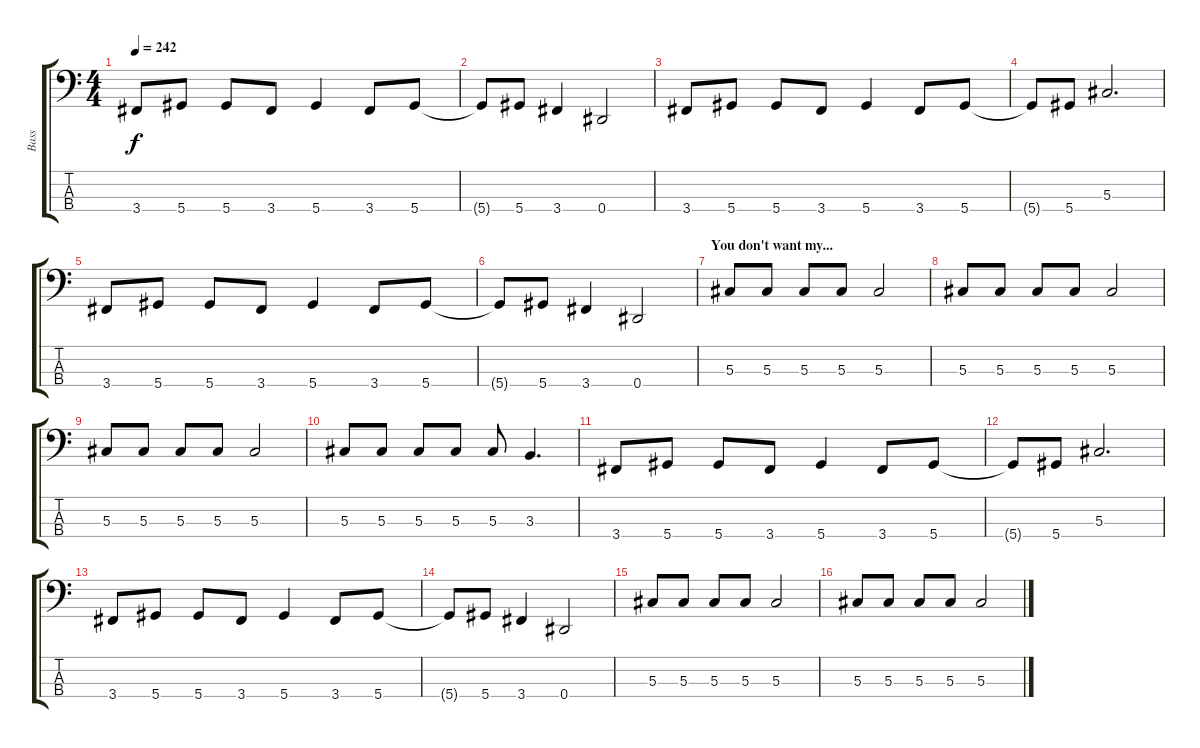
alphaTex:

\track ("Bass" "Bass") {instrument electricbasspick}
\staff {score tabs}
\tuning (Gb2 Db2 Ab1 Eb1) {hide}
\ts (4 4)
\tempo 242
\clef f4
\ks c
3.4.8{dy f} 5.4.8 5.4.8 3.4.8 5.4.4 3.4.8 5.4.8 |
5.4{t}.8 5.4.8 3.4.4 0.4.2 |
3.4.8 5.4.8 5.4.8 3.4.8 5.4.4 3.4.8 5.4.8 |
5.4{t}.8 5.4.8 5.3.2{d} |
3.4.8 5.4.8 5.4.8 3.4.8 5.4.4 3.4.8 5.4.8 |
5.4{t}.8 5.4.8 3.4.4 0.4.2 |
\section ("" "You don't want my...")
5.3.8 5.3.8 5.3.8 5.3.8 5.3.2 |
5.3.8 5.3.8 5.3.8 5.3.8 5.3.2 |
5.3.8 5.3.8 5.3.8 5.3.8 5.3.2 |
5.3.8 5.3.8 5.3.8 5.3.8 5.3.8 3.3.4{d} |
3.4.8 5.4.8 5.4.8 3.4.8 5.4.4 3.4.8 5.4.8 |
5.4{t}.8 5.4.8 5.3.2{d} |
3.4.8 5.4.8 5.4.8 3.4.8 5.4.4 3.4.8 5.4.8 |
5.4{t}.8 5.4.8 3.4.4 0.4.2 |
5.3.8 5.3.8 5.3.8 5.3.8 5.3.2 |
5.3.8 5.3.8 5.3.8 5.3.8 5.3.2
